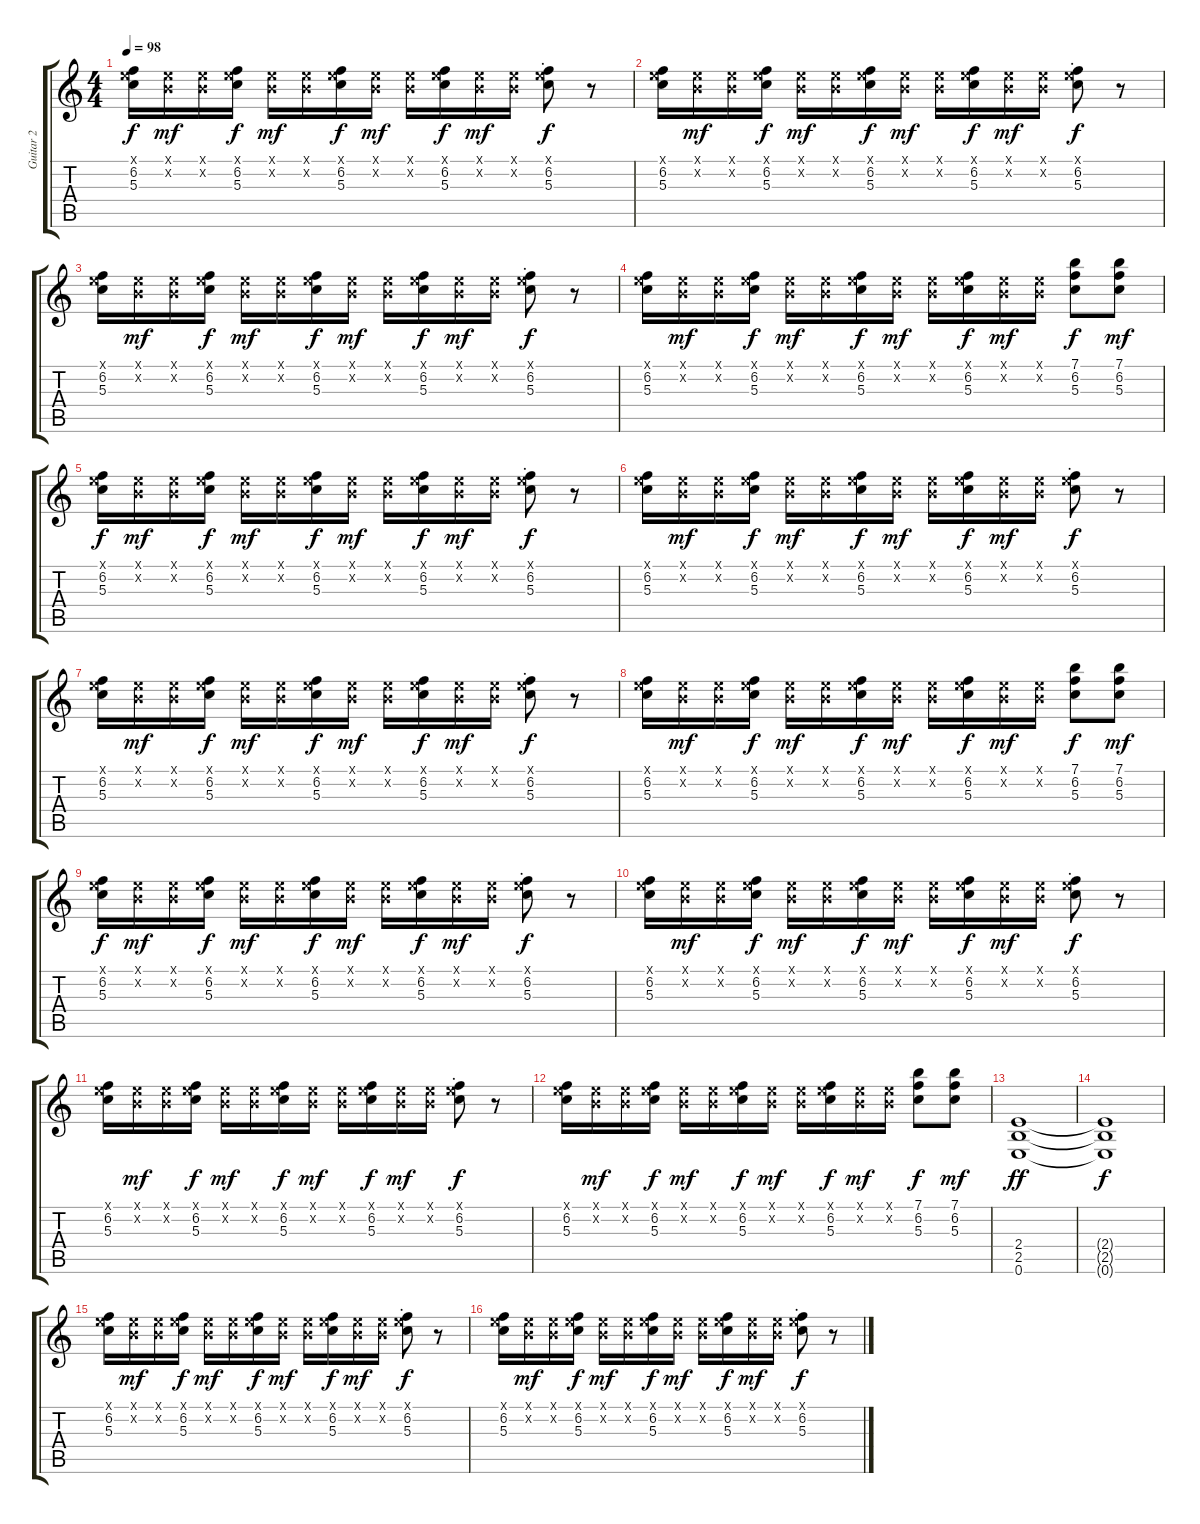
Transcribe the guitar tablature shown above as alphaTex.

\track ("Guitar 2" "Guitar 2") {instrument acousticguitarsteel}
\staff {score tabs}
\tuning (E4 B3 G3 D3 A2 E2) {hide}
\ts (4 4)
\tempo 98
\clef g2
\ks c
(0.1{x} 6.2 5.3).16{dy f} (0.1{x} 0.2{x}).16{dy mf} (0.1{x} 0.2{x}).16 (0.1{x} 6.2 5.3).16{dy f} (0.1{x} 0.2{x}).16{dy mf} (0.1{x} 0.2{x}).16 (0.1{x} 6.2 5.3).16{dy f} (0.1{x} 0.2{x}).16{dy mf} (0.1{x} 0.2{x}).16 (0.1{x} 6.2 5.3).16{dy f} (0.1{x} 0.2{x}).16{dy mf} (0.1{x} 0.2{x}).16 (0.1{x} 6.2{st} 5.3{st}).8{dy f} r.8 |
(0.1{x} 6.2 5.3).16 (0.1{x} 0.2{x}).16{dy mf} (0.1{x} 0.2{x}).16 (0.1{x} 6.2 5.3).16{dy f} (0.1{x} 0.2{x}).16{dy mf} (0.1{x} 0.2{x}).16 (0.1{x} 6.2 5.3).16{dy f} (0.1{x} 0.2{x}).16{dy mf} (0.1{x} 0.2{x}).16 (0.1{x} 6.2 5.3).16{dy f} (0.1{x} 0.2{x}).16{dy mf} (0.1{x} 0.2{x}).16 (0.1{x} 6.2{st} 5.3{st}).8{dy f} r.8 |
(0.1{x} 6.2 5.3).16 (0.1{x} 0.2{x}).16{dy mf} (0.1{x} 0.2{x}).16 (0.1{x} 6.2 5.3).16{dy f} (0.1{x} 0.2{x}).16{dy mf} (0.1{x} 0.2{x}).16 (0.1{x} 6.2 5.3).16{dy f} (0.1{x} 0.2{x}).16{dy mf} (0.1{x} 0.2{x}).16 (0.1{x} 6.2 5.3).16{dy f} (0.1{x} 0.2{x}).16{dy mf} (0.1{x} 0.2{x}).16 (0.1{x} 6.2{st} 5.3{st}).8{dy f} r.8 |
(0.1{x} 6.2 5.3).16 (0.1{x} 0.2{x}).16{dy mf} (0.1{x} 0.2{x}).16 (0.1{x} 6.2 5.3).16{dy f} (0.1{x} 0.2{x}).16{dy mf} (0.1{x} 0.2{x}).16 (0.1{x} 6.2 5.3).16{dy f} (0.1{x} 0.2{x}).16{dy mf} (0.1{x} 0.2{x}).16 (0.1{x} 6.2 5.3).16{dy f} (0.1{x} 0.2{x}).16{dy mf} (0.1{x} 0.2{x}).16 (7.1 6.2 5.3).8{dy f} (7.1 6.2 5.3).8{dy mf} |
(0.1{x} 6.2 5.3).16{dy f} (0.1{x} 0.2{x}).16{dy mf} (0.1{x} 0.2{x}).16 (0.1{x} 6.2 5.3).16{dy f} (0.1{x} 0.2{x}).16{dy mf} (0.1{x} 0.2{x}).16 (0.1{x} 6.2 5.3).16{dy f} (0.1{x} 0.2{x}).16{dy mf} (0.1{x} 0.2{x}).16 (0.1{x} 6.2 5.3).16{dy f} (0.1{x} 0.2{x}).16{dy mf} (0.1{x} 0.2{x}).16 (0.1{x} 6.2{st} 5.3{st}).8{dy f} r.8 |
(0.1{x} 6.2 5.3).16 (0.1{x} 0.2{x}).16{dy mf} (0.1{x} 0.2{x}).16 (0.1{x} 6.2 5.3).16{dy f} (0.1{x} 0.2{x}).16{dy mf} (0.1{x} 0.2{x}).16 (0.1{x} 6.2 5.3).16{dy f} (0.1{x} 0.2{x}).16{dy mf} (0.1{x} 0.2{x}).16 (0.1{x} 6.2 5.3).16{dy f} (0.1{x} 0.2{x}).16{dy mf} (0.1{x} 0.2{x}).16 (0.1{x} 6.2{st} 5.3{st}).8{dy f} r.8 |
(0.1{x} 6.2 5.3).16 (0.1{x} 0.2{x}).16{dy mf} (0.1{x} 0.2{x}).16 (0.1{x} 6.2 5.3).16{dy f} (0.1{x} 0.2{x}).16{dy mf} (0.1{x} 0.2{x}).16 (0.1{x} 6.2 5.3).16{dy f} (0.1{x} 0.2{x}).16{dy mf} (0.1{x} 0.2{x}).16 (0.1{x} 6.2 5.3).16{dy f} (0.1{x} 0.2{x}).16{dy mf} (0.1{x} 0.2{x}).16 (0.1{x} 6.2{st} 5.3{st}).8{dy f} r.8 |
(0.1{x} 6.2 5.3).16 (0.1{x} 0.2{x}).16{dy mf} (0.1{x} 0.2{x}).16 (0.1{x} 6.2 5.3).16{dy f} (0.1{x} 0.2{x}).16{dy mf} (0.1{x} 0.2{x}).16 (0.1{x} 6.2 5.3).16{dy f} (0.1{x} 0.2{x}).16{dy mf} (0.1{x} 0.2{x}).16 (0.1{x} 6.2 5.3).16{dy f} (0.1{x} 0.2{x}).16{dy mf} (0.1{x} 0.2{x}).16 (7.1 6.2 5.3).8{dy f} (7.1 6.2 5.3).8{dy mf} |
(0.1{x} 6.2 5.3).16{dy f} (0.1{x} 0.2{x}).16{dy mf} (0.1{x} 0.2{x}).16 (0.1{x} 6.2 5.3).16{dy f} (0.1{x} 0.2{x}).16{dy mf} (0.1{x} 0.2{x}).16 (0.1{x} 6.2 5.3).16{dy f} (0.1{x} 0.2{x}).16{dy mf} (0.1{x} 0.2{x}).16 (0.1{x} 6.2 5.3).16{dy f} (0.1{x} 0.2{x}).16{dy mf} (0.1{x} 0.2{x}).16 (0.1{x} 6.2{st} 5.3{st}).8{dy f} r.8 |
(0.1{x} 6.2 5.3).16 (0.1{x} 0.2{x}).16{dy mf} (0.1{x} 0.2{x}).16 (0.1{x} 6.2 5.3).16{dy f} (0.1{x} 0.2{x}).16{dy mf} (0.1{x} 0.2{x}).16 (0.1{x} 6.2 5.3).16{dy f} (0.1{x} 0.2{x}).16{dy mf} (0.1{x} 0.2{x}).16 (0.1{x} 6.2 5.3).16{dy f} (0.1{x} 0.2{x}).16{dy mf} (0.1{x} 0.2{x}).16 (0.1{x} 6.2{st} 5.3{st}).8{dy f} r.8 |
(0.1{x} 6.2 5.3).16 (0.1{x} 0.2{x}).16{dy mf} (0.1{x} 0.2{x}).16 (0.1{x} 6.2 5.3).16{dy f} (0.1{x} 0.2{x}).16{dy mf} (0.1{x} 0.2{x}).16 (0.1{x} 6.2 5.3).16{dy f} (0.1{x} 0.2{x}).16{dy mf} (0.1{x} 0.2{x}).16 (0.1{x} 6.2 5.3).16{dy f} (0.1{x} 0.2{x}).16{dy mf} (0.1{x} 0.2{x}).16 (0.1{x} 6.2{st} 5.3{st}).8{dy f} r.8 |
(0.1{x} 6.2 5.3).16 (0.1{x} 0.2{x}).16{dy mf} (0.1{x} 0.2{x}).16 (0.1{x} 6.2 5.3).16{dy f} (0.1{x} 0.2{x}).16{dy mf} (0.1{x} 0.2{x}).16 (0.1{x} 6.2 5.3).16{dy f} (0.1{x} 0.2{x}).16{dy mf} (0.1{x} 0.2{x}).16 (0.1{x} 6.2 5.3).16{dy f} (0.1{x} 0.2{x}).16{dy mf} (0.1{x} 0.2{x}).16 (7.1 6.2 5.3).8{dy f} (7.1 6.2 5.3).8{dy mf} |
(2.4 2.5 0.6).1{dy ff} |
(2.4{t} 2.5{t} 0.6{t}).1{dy f} |
(0.1{x} 6.2 5.3).16 (0.1{x} 0.2{x}).16{dy mf} (0.1{x} 0.2{x}).16 (0.1{x} 6.2 5.3).16{dy f} (0.1{x} 0.2{x}).16{dy mf} (0.1{x} 0.2{x}).16 (0.1{x} 6.2 5.3).16{dy f} (0.1{x} 0.2{x}).16{dy mf} (0.1{x} 0.2{x}).16 (0.1{x} 6.2 5.3).16{dy f} (0.1{x} 0.2{x}).16{dy mf} (0.1{x} 0.2{x}).16 (0.1{x} 6.2{st} 5.3{st}).8{dy f} r.8 |
(0.1{x} 6.2 5.3).16 (0.1{x} 0.2{x}).16{dy mf} (0.1{x} 0.2{x}).16 (0.1{x} 6.2 5.3).16{dy f} (0.1{x} 0.2{x}).16{dy mf} (0.1{x} 0.2{x}).16 (0.1{x} 6.2 5.3).16{dy f} (0.1{x} 0.2{x}).16{dy mf} (0.1{x} 0.2{x}).16 (0.1{x} 6.2 5.3).16{dy f} (0.1{x} 0.2{x}).16{dy mf} (0.1{x} 0.2{x}).16 (0.1{x} 6.2{st} 5.3{st}).8{dy f} r.8
